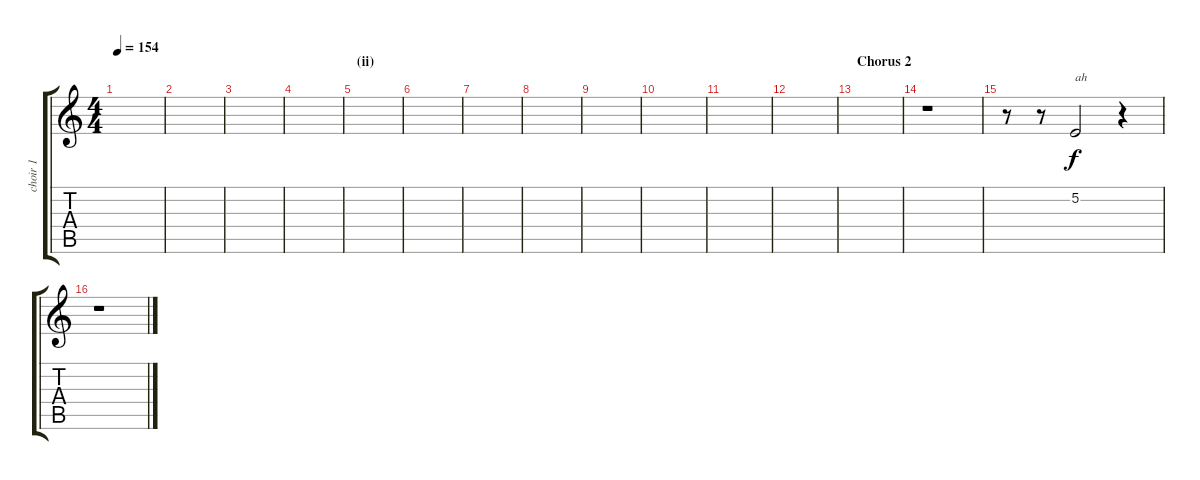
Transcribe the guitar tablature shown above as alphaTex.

\track ("choir 1" "choir 1") {instrument choiraahs}
\staff {score tabs}
\tuning (E4 B3 G3 D3 A2 E2) {hide}
\ts (4 4)
\tempo 154
\clef g2
\ks c
|
|
|
|
\section ("" "(ii)")
|
|
|
|
|
|
|
|
\section ("" "Chorus 2")
|
r.1 |
r.8 r.8 5.2.2{txt "ah"} r.4 |
r.1
